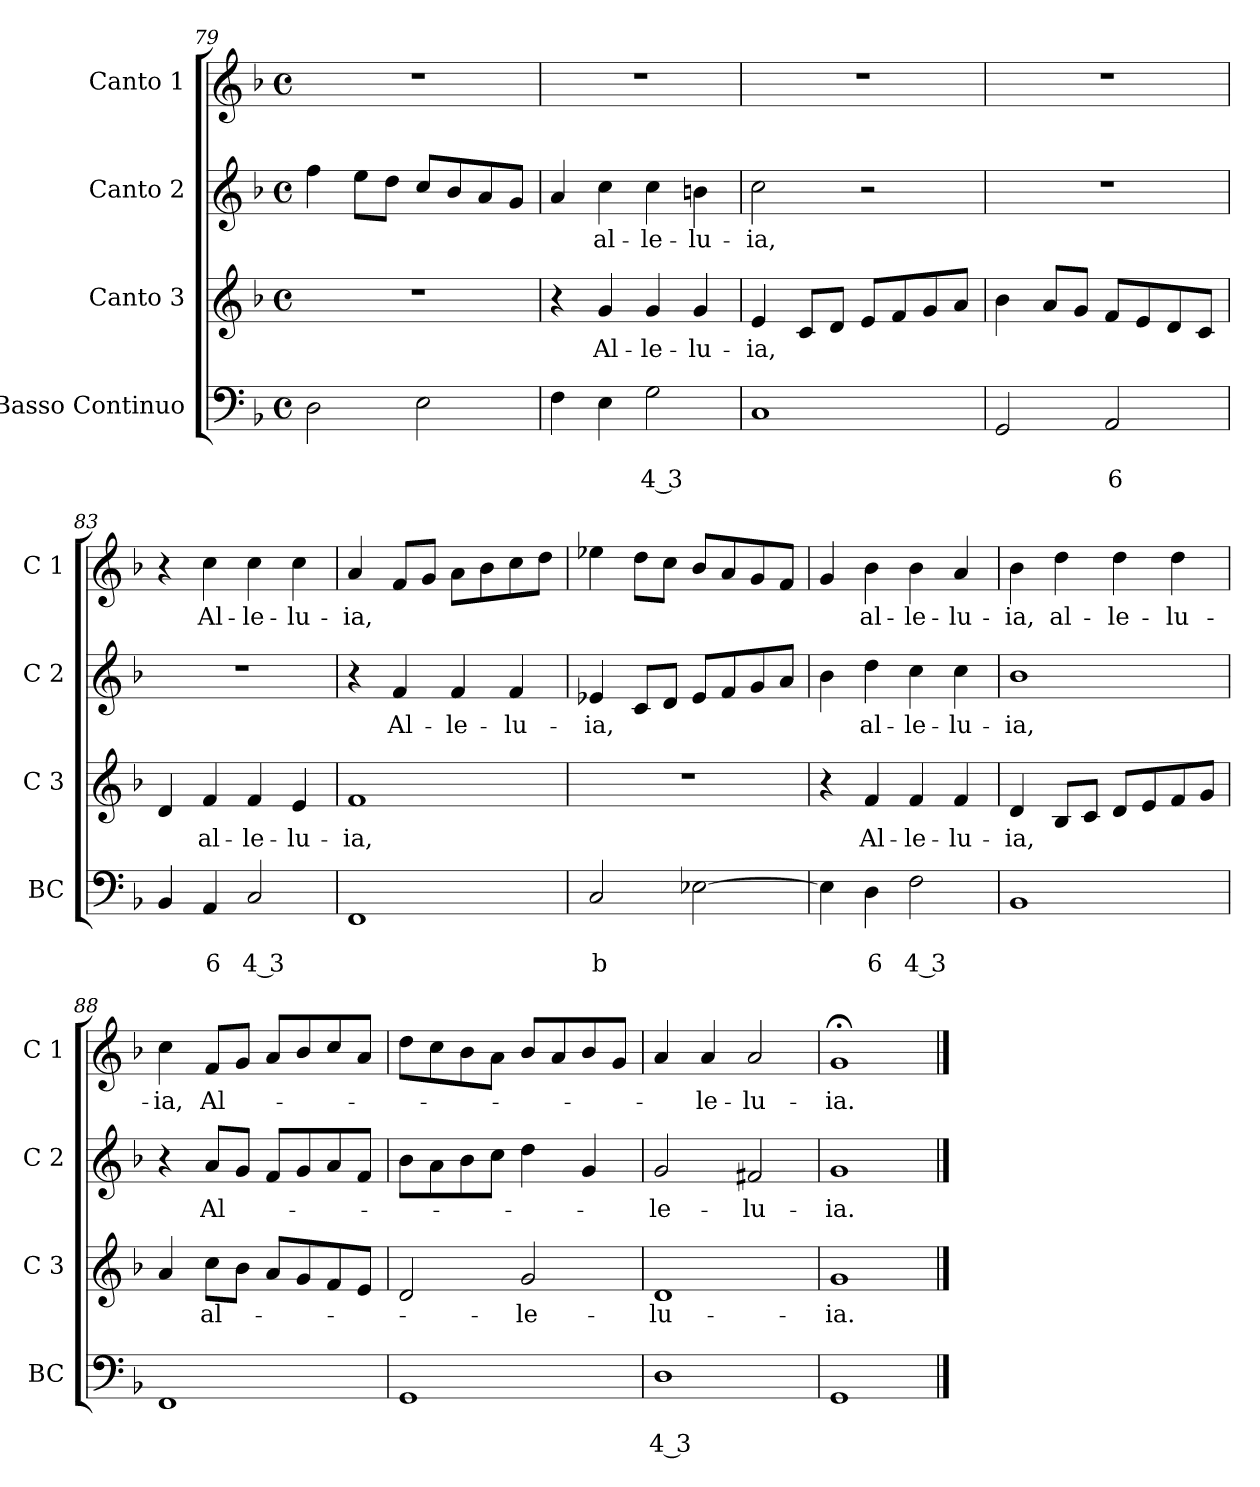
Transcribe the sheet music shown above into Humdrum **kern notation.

**kern	**text	**text	**kern	**text	**kern	**text	**kern	**text
*part4	*part4	*part4	*part3	*part3	*part2	*part2	*part1	*part1
*staff4	*staff4	*staff4	*staff3	*staff3	*staff2	*staff2	*staff1	*staff1
*I"Basso Continuo	*	*	*I"Canto 3	*	*I"Canto 2	*	*I"Canto 1	*
*I'BC	*	*	*I'C 3	*	*I'C 2	*	*I'C 1	*
*clefF4	*	*	*clefG2	*	*clefG2	*	*clefG2	*
*k[b-]	*	*	*k[b-]	*	*k[b-]	*	*k[b-]	*
*F:	*	*	*F:	*	*F:	*	*F:	*
*M4/4	*	*	*M4/4	*	*M4/4	*	*M4/4	*
*met(c)	*	*	*met(c)	*	*met(c)	*	*met(c)	*
=79	=79	=79	=79	=79	=79	=79	=79	=79
2D\	.	.	1r	.	4ff\	.	1r	.
.	.	.	.	.	8ee\L	.	.	.
.	.	.	.	.	8dd\J	.	.	.
2E\	.	.	.	.	8cc/L	.	.	.
.	.	.	.	.	8b-/	.	.	.
.	.	.	.	.	8a/	.	.	.
.	.	.	.	.	8g/J	.	.	.
=80	=80	=80	=80	=80	=80	=80	=80	=80
4F\	.	.	4r	.	4a/	.	1r	.
!	!	!	!	!LO:LY:b	!	!LO:LY:b	!	!
4E\	.	.	4g/	Al-	4cc\	al-	.	.
!	!	!LO:LY:b	!	!LO:LY:b	!	!LO:LY:b	!	!
2G\	.	4 3	4g/	-le-	4cc\	-le-	.	.
!	!	!	!	!LO:LY:b	!	!LO:LY:b	!	!
.	.	.	4g/	-lu-	4bn\	-lu-	.	.
!!LO:LB:g=z
=81	=81	=81	=81	=81	=81	=81	=81	=81
!	!	!	!	!LO:LY:b	!	!LO:LY:b	!	!
1C	.	.	4e/	-ia,	2cc\	-ia,	1r	.
.	.	.	8c/L	.	.	.	.	.
.	.	.	8d/J	.	.	.	.	.
.	.	.	8e/L	.	2r	.	.	.
.	.	.	8f/	.	.	.	.	.
.	.	.	8g/	.	.	.	.	.
.	.	.	8a/J	.	.	.	.	.
=82	=82	=82	=82	=82	=82	=82	=82	=82
2GG/	.	.	4b-\	.	1r	.	1r	.
.	.	.	8a/L	.	.	.	.	.
.	.	.	8g/J	.	.	.	.	.
!	!	!LO:LY:b	!	!	!	!	!	!
2AA/	.	6	8f/L	.	.	.	.	.
.	.	.	8e/	.	.	.	.	.
.	.	.	8d/	.	.	.	.	.
.	.	.	8c/J	.	.	.	.	.
=83	=83	=83	=83	=83	=83	=83	=83	=83
4BB-/	.	.	4d/	.	1r	.	4r	.
!	!	!LO:LY:b	!	!LO:LY:b	!	!	!	!LO:LY:b
4AA/	.	6	4f/	al-	.	.	4cc\	Al-
!	!	!LO:LY:b	!	!LO:LY:b	!	!	!	!LO:LY:b
2C/	.	4 3	4f/	-le-	.	.	4cc\	-le-
!	!	!	!	!LO:LY:b	!	!	!	!LO:LY:b
.	.	.	4e/	-lu-	.	.	4cc\	-lu-
=84	=84	=84	=84	=84	=84	=84	=84	=84
!	!	!	!	!LO:LY:b	!	!	!	!LO:LY:b
1FF	.	.	1f	-ia,	4r	.	4a/	-ia,
!	!	!	!	!	!	!LO:LY:b	!	!
.	.	.	.	.	4f/	Al-	8f/L	.
.	.	.	.	.	.	.	8g/J	.
!	!	!	!	!	!	!LO:LY:b	!	!
.	.	.	.	.	4f/	-le-	8a\L	.
.	.	.	.	.	.	.	8b-\	.
!	!	!	!	!	!	!LO:LY:b	!	!
.	.	.	.	.	4f/	-lu-	8cc\	.
.	.	.	.	.	.	.	8dd\J	.
=85	=85	=85	=85	=85	=85	=85	=85	=85
!	!	!LO:LY:b	!	!	!	!LO:LY:b	!	!
2C/	.	b	1r	.	4e-X/	-ia,	4ee-X\	.
.	.	.	.	.	8c/L	.	8dd\L	.
.	.	.	.	.	8d/J	.	8cc\J	.
[2E-X\	.	.	.	.	8e-/L	.	8b-/L	.
.	.	.	.	.	8f/	.	8a/	.
.	.	.	.	.	8g/	.	8g/	.
.	.	.	.	.	8a/J	.	8f/J	.
=86	=86	=86	=86	=86	=86	=86	=86	=86
4E-\]	.	.	4r	.	4b-\	.	4g/	.
!	!	!LO:LY:b	!	!LO:LY:b	!	!LO:LY:b	!	!LO:LY:b
4D\	.	6	4f/	Al-	4dd\	al-	4b-\	al-
!	!	!LO:LY:b	!	!LO:LY:b	!	!LO:LY:b	!	!LO:LY:b
2F\	.	4 3	4f/	-le-	4cc\	-le-	4b-\	-le-
!	!	!	!	!LO:LY:b	!	!LO:LY:b	!	!LO:LY:b
.	.	.	4f/	-lu-	4cc\	-lu-	4a/	-lu-
!!LO:LB:g=z
=87	=87	=87	=87	=87	=87	=87	=87	=87
!	!	!	!	!LO:LY:b	!	!LO:LY:b	!	!LO:LY:b
1BB-	.	.	4d/	-ia,	1b-	-ia,	4b-\	-ia,
!	!	!	!	!	!	!	!	!LO:LY:b
.	.	.	8B-/L	.	.	.	4dd\	al-
.	.	.	8c/J	.	.	.	.	.
!	!	!	!	!	!	!	!	!LO:LY:b
.	.	.	8d/L	.	.	.	4dd\	-le-
.	.	.	8e/	.	.	.	.	.
!	!	!	!	!	!	!	!	!LO:LY:b
.	.	.	8f/	.	.	.	4dd\	-lu-
.	.	.	8g/J	.	.	.	.	.
=88	=88	=88	=88	=88	=88	=88	=88	=88
!	!	!	!	!	!	!	!	!LO:LY:b
1FF	.	.	4a/	.	4r	.	4cc\	-ia,
!	!	!	!	!LO:LY:b	!	!LO:LY:b	!	!LO:LY:b
.	.	.	8cc\L	al-	8a/L	Al-	8f/L	Al-
.	.	.	8b-\J	.	8g/J	.	8g/J	.
.	.	.	8a/L	.	8f/L	.	8a/L	.
.	.	.	8g/	.	8g/	.	8b-/	.
.	.	.	8f/	.	8a/	.	8cc/	.
.	.	.	8e/J	.	8f/J	.	8a/J	.
=89	=89	=89	=89	=89	=89	=89	=89	=89
1GG	.	.	2d/	.	8b-\L	.	8dd\L	.
.	.	.	.	.	8a\	.	8cc\	.
.	.	.	.	.	8b-\	.	8b-\	.
.	.	.	.	.	8cc\J	.	8a\J	.
!	!	!	!	!LO:LY:b	!	!	!	!
.	.	.	2g/	-le-	4dd\	.	8b-/L	.
.	.	.	.	.	.	.	8a/	.
.	.	.	.	.	4g/	.	8b-/	.
.	.	.	.	.	.	.	8g/J	.
=90	=90	=90	=90	=90	=90	=90	=90	=90
!	!	!LO:LY:b	!	!LO:LY:b	!	!LO:LY:b	!	!
1D	.	4 3	1d	-lu-	2g/	-le-	4a/	.
!	!	!	!	!	!	!	!	!LO:LY:b
.	.	.	.	.	.	.	4a/	-le-
!	!	!	!	!	!	!LO:LY:b	!	!LO:LY:b
.	.	.	.	.	2f#X/	-lu-	2a/	-lu-
=91	=91	=91	=91	=91	=91	=91	=91	=91
!	!	!	!	!LO:LY:b	!	!LO:LY:b	!	!LO:LY:b
1GG	.	.	1g	-ia.	1g	-ia.	1g;<	-ia.
==	==	==	==	==	==	==	==	==
*-	*-	*-	*-	*-	*-	*-	*-	*-
